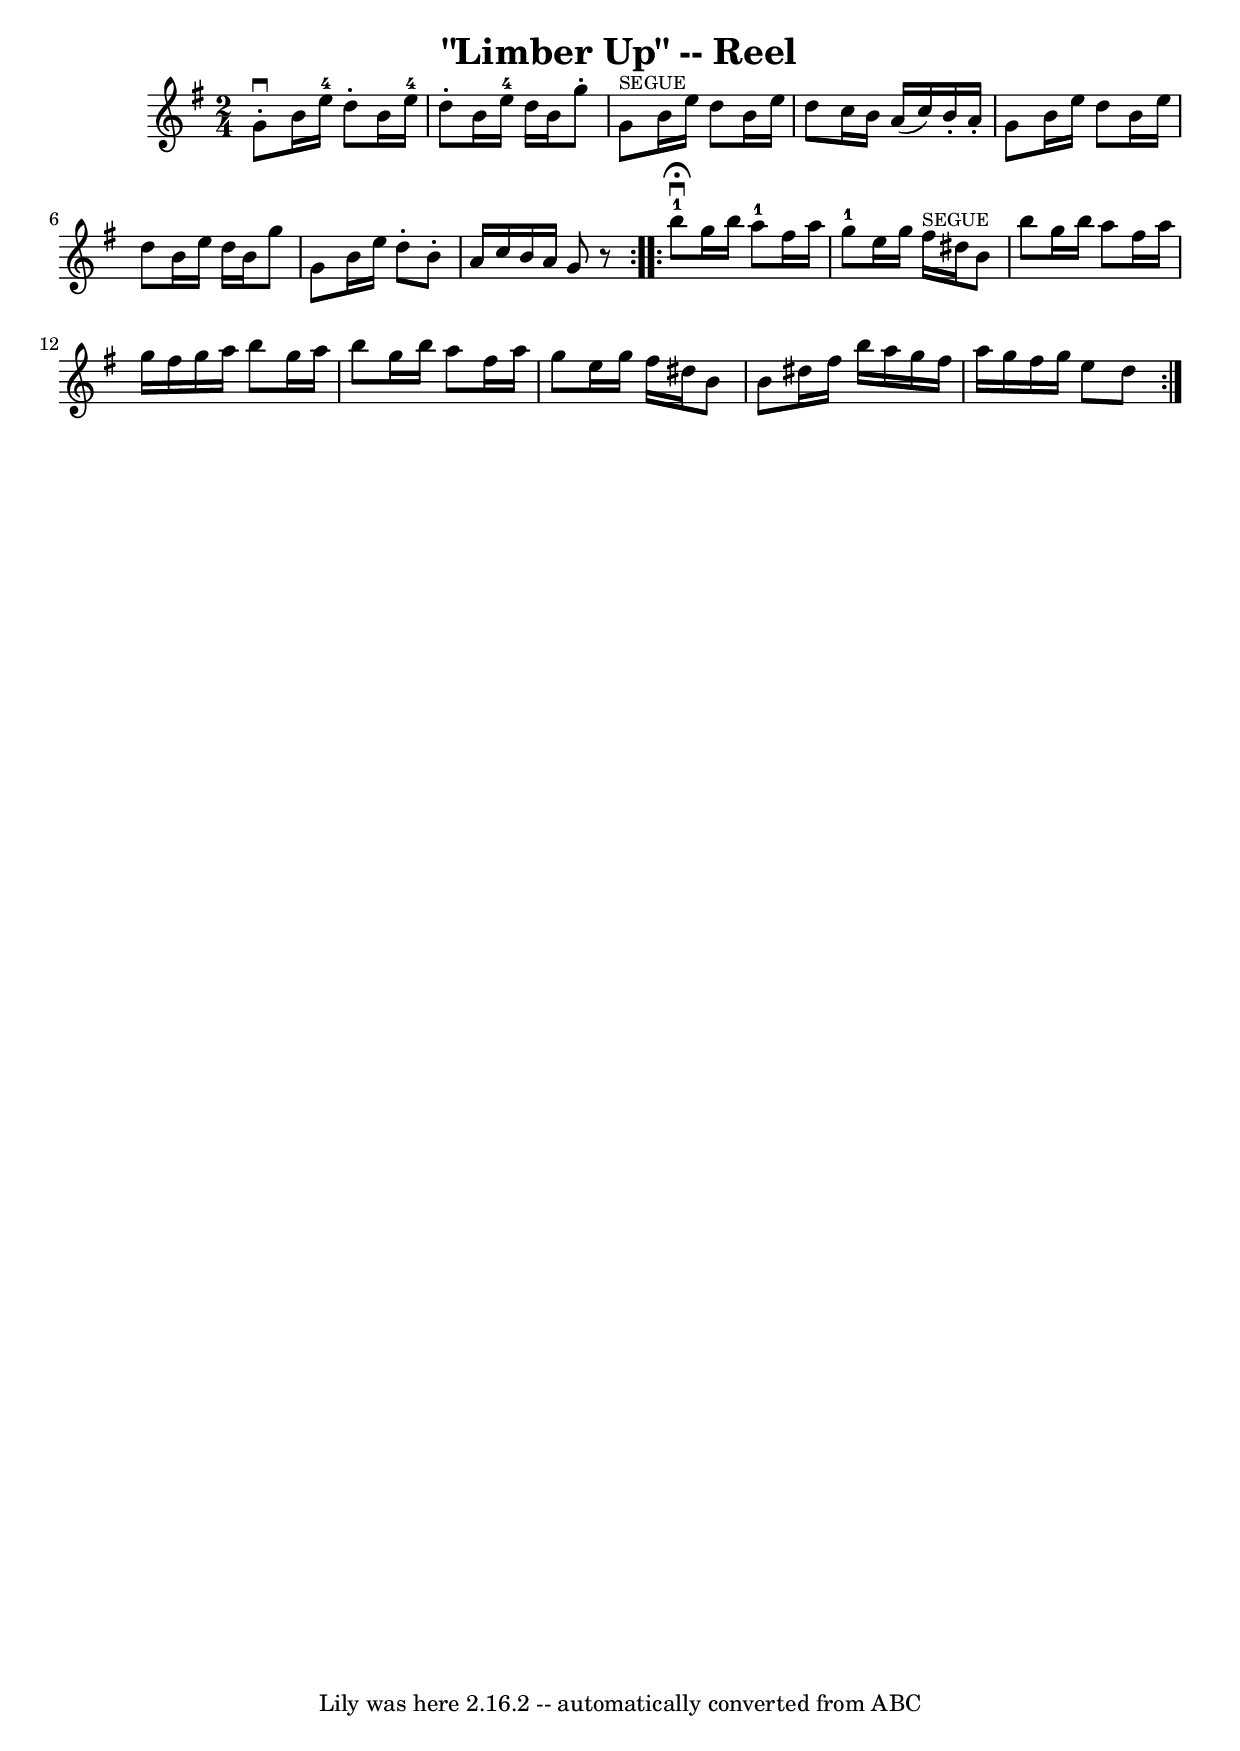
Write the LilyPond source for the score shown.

\version "2.16.2"
\include "Mammoth.ily"
\header {
  %% book = "Ryan's Mammoth Collection"
  crossRefNumber = "1"
  footnotes = "\\\\391"
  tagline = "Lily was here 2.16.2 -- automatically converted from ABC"
  title = "\"Limber Up\" -- Reel"

}
voicedefault =  {



  \repeat volta 2 {

    \time 2/4 
    \key g \major
    g'8^\downbow-. b'16 e''16-4 d''8 -. b'16 
    e''16-4   |
    d''8 -. b'16 e''16-4 d''16 b'16 g''8 
    -.   |
    g'8^\segue b'16 e''16 d''8 b'16 e''16    
    |
    d''8 c''16 b'16 a'16 (c''16) b'16 -. a'16 -.  
    |
    g'8 b'16 e''16 d''8 b'16 e''16    |
    d''8  
    b'16 e''16 d''16 b'16 g''8    |
    g'8 b'16 e''16    
    d''8 -. b'8 -.   |
    a'16 c''16 b'16 a'16 g'8    r8   
  }    
  
  \repeat volta 2 {
    b''8-1^\fermata^\downbow g''16 b''16 a''8 
    -1 fis''16 a''16    |
    g''8-1 e''16 g''16 fis''16^\segue dis''16 b'8    |
    b''8 g''16 b''16 a''8    
    fis''16 a''16    |
    g''16 fis''16 g''16 a''16 b''8   
    g''16 a''16    |
    b''8 g''16 b''16 a''8 fis''16    
    a''16    |
    g''8 e''16 g''16 fis''16 dis''16 b'8    
    |
    b'8 dis''16 fis''16 b''16 a''16 g''16 fis''16    
    |
    a''16 g''16 fis''16 g''16 e''8 d''8      
  }   

}

\score{
  <<

    \context Staff="default"
    {
      \voicedefault 
      
    }

  >>
  \layout {
    
  }
  \midi {
  }

}
